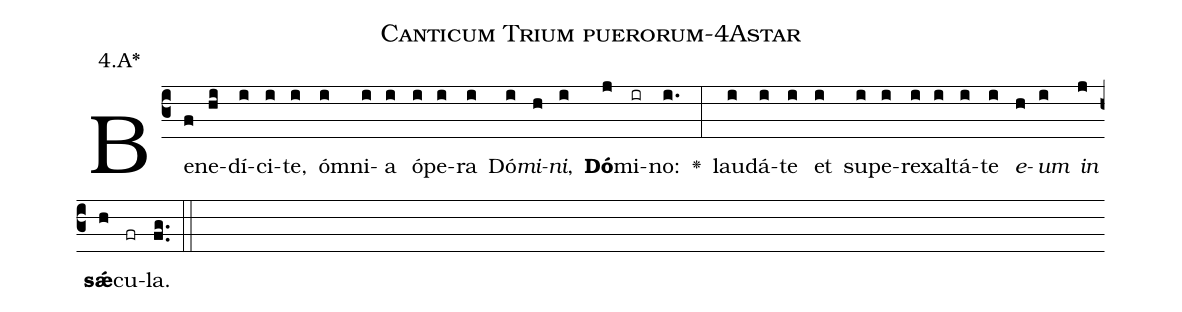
name: Canticum Trium puerorum-4Astar;
annotation: 4.A*;
%%
(c3)Be(f)ne(hi)dí(i)ci(i)te,(i) óm(i)ni(i)a(i) ó(i)pe(i)ra(i) Dó(i)<i>mi</i>(h)<i>ni</i>,(i) <b>Dó</b>(j)mi(ir)no:(i.) <v>\greheightstar</v>(:) lau(i)dá(i)te(i) et(i) su(i)pe(i)re(i)xal(i)tá(i)te(i) <i>e</i>(h)<i>um</i>(i) <i>in</i>(j) <b>sǽ</b>(h)cu(fr)la.(fg..) (::)


%E(i) u(h) o(i) u(j) a(h) e.(fg..) (::)
